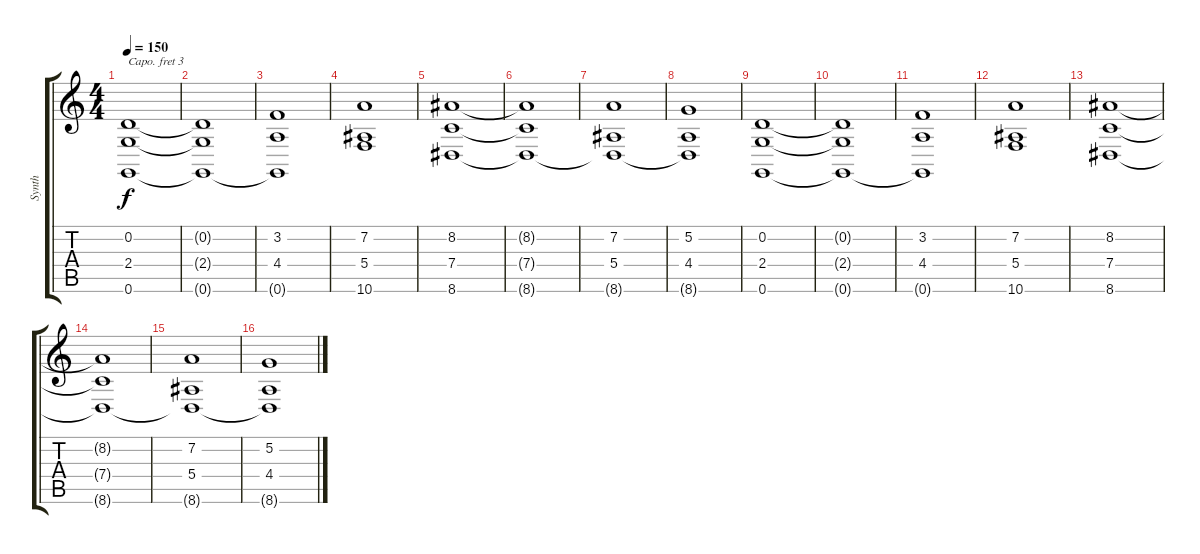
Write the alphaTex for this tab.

\track ("Synth" "Synth") {instrument pad2warm}
\staff {score tabs}
\capo 3
\tuning (E4 B3 G3 D3 A2 E2) {hide}
\ts (4 4)
\tempo 150
\clef g2
\ks c
(0.2 2.4 0.6).1{dy f instrument pad2warm} |
(0.2{t} 2.4{t} 0.6{t}).1 |
(3.2 4.4 0.6{t}).1 |
(7.2 5.4 10.6).1 |
(8.2 7.4 8.6).1 |
(8.2{t} 7.4{t} 8.6{t}).1 |
(7.2 5.4 8.6{t}).1 |
(5.2 4.4 8.6{t}).1 |
(0.2 2.4 0.6).1 |
(0.2{t} 2.4{t} 0.6{t}).1 |
(3.2 4.4 0.6{t}).1 |
(7.2 5.4 10.6).1 |
(8.2 7.4 8.6).1 |
(8.2{t} 7.4{t} 8.6{t}).1 |
(7.2 5.4 8.6{t}).1 |
(5.2 4.4 8.6{t}).1
